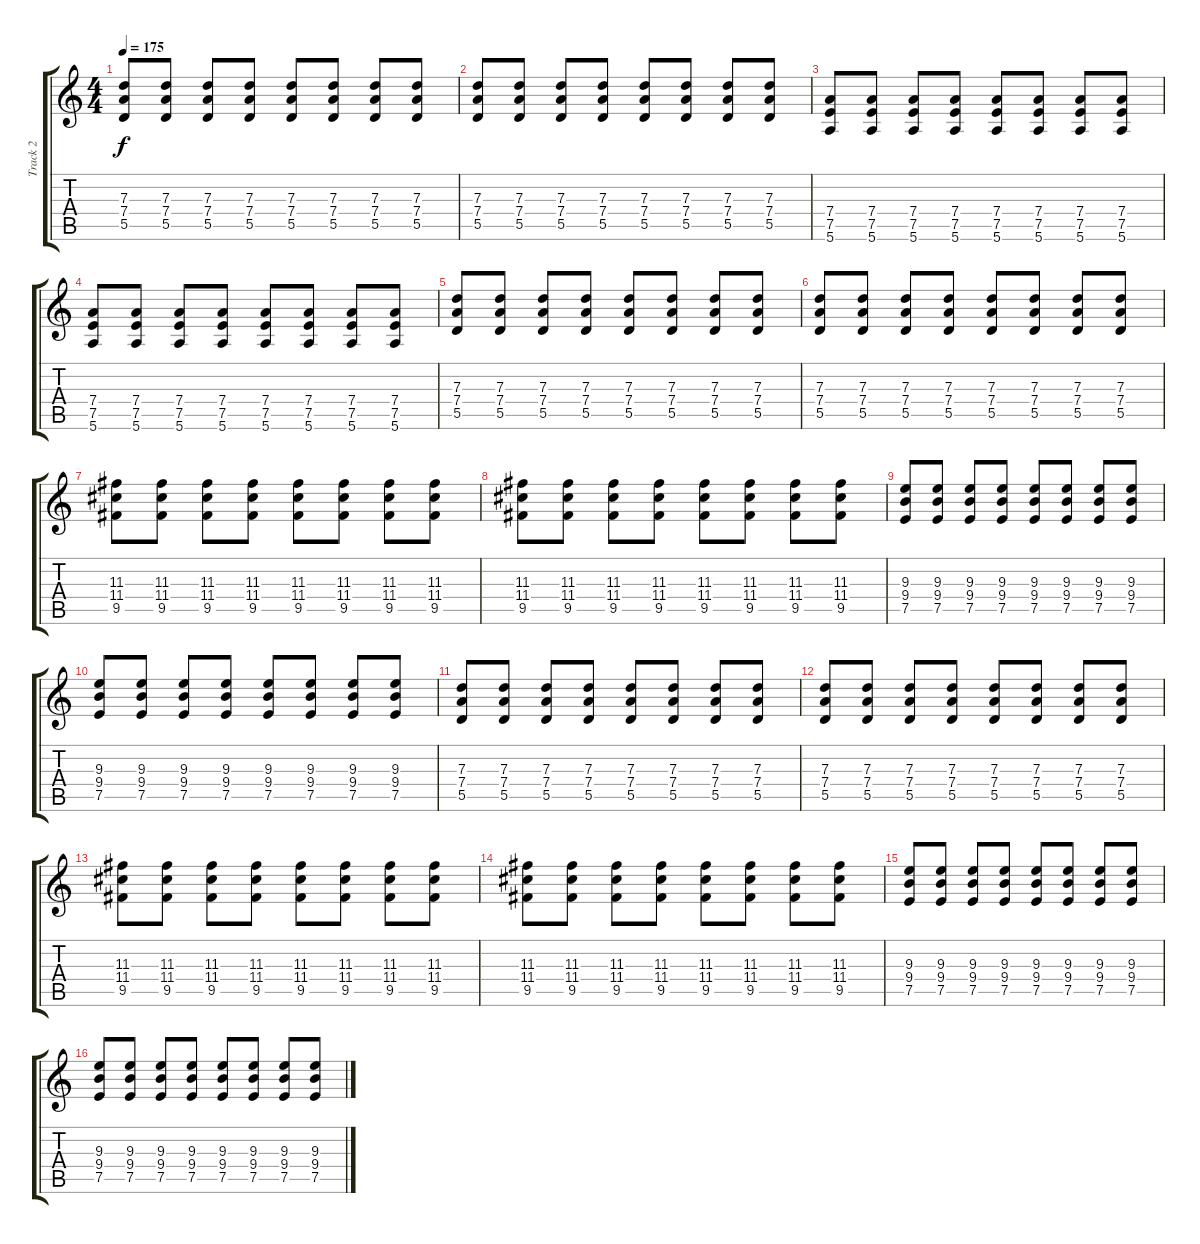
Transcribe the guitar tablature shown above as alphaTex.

\track ("Track 2" "Track 2") {instrument overdrivenguitar}
\staff {score tabs}
\tuning (E4 B3 G3 D3 A2 E2) {hide}
\ts (4 4)
\tempo 175
\clef g2
\ks c
(7.3 7.4 5.5).8{dy f} (7.3 7.4 5.5).8 (7.3 7.4 5.5).8 (7.3 7.4 5.5).8 (7.3 7.4 5.5).8 (7.3 7.4 5.5).8 (7.3 7.4 5.5).8 (7.3 7.4 5.5).8 |
(7.3 7.4 5.5).8 (7.3 7.4 5.5).8 (7.3 7.4 5.5).8 (7.3 7.4 5.5).8 (7.3 7.4 5.5).8 (7.3 7.4 5.5).8 (7.3 7.4 5.5).8 (7.3 7.4 5.5).8 |
(7.4 7.5 5.6).8 (7.4 7.5 5.6).8 (7.4 7.5 5.6).8 (7.4 7.5 5.6).8 (7.4 7.5 5.6).8 (7.4 7.5 5.6).8 (7.4 7.5 5.6).8 (7.4 7.5 5.6).8 |
(7.4 7.5 5.6).8 (7.4 7.5 5.6).8 (7.4 7.5 5.6).8 (7.4 7.5 5.6).8 (7.4 7.5 5.6).8 (7.4 7.5 5.6).8 (7.4 7.5 5.6).8 (7.4 7.5 5.6).8 |
(7.3 7.4 5.5).8 (7.3 7.4 5.5).8 (7.3 7.4 5.5).8 (7.3 7.4 5.5).8 (7.3 7.4 5.5).8 (7.3 7.4 5.5).8 (7.3 7.4 5.5).8 (7.3 7.4 5.5).8 |
(7.3 7.4 5.5).8 (7.3 7.4 5.5).8 (7.3 7.4 5.5).8 (7.3 7.4 5.5).8 (7.3 7.4 5.5).8 (7.3 7.4 5.5).8 (7.3 7.4 5.5).8 (7.3 7.4 5.5).8 |
(11.3 11.4 9.5).8 (11.3 11.4 9.5).8 (11.3 11.4 9.5).8 (11.3 11.4 9.5).8 (11.3 11.4 9.5).8 (11.3 11.4 9.5).8 (11.3 11.4 9.5).8 (11.3 11.4 9.5).8 |
(11.3 11.4 9.5).8 (11.3 11.4 9.5).8 (11.3 11.4 9.5).8 (11.3 11.4 9.5).8 (11.3 11.4 9.5).8 (11.3 11.4 9.5).8 (11.3 11.4 9.5).8 (11.3 11.4 9.5).8 |
(9.3 9.4 7.5).8 (9.3 9.4 7.5).8 (9.3 9.4 7.5).8 (9.3 9.4 7.5).8 (9.3 9.4 7.5).8 (9.3 9.4 7.5).8 (9.3 9.4 7.5).8 (9.3 9.4 7.5).8 |
(9.3 9.4 7.5).8 (9.3 9.4 7.5).8 (9.3 9.4 7.5).8 (9.3 9.4 7.5).8 (9.3 9.4 7.5).8 (9.3 9.4 7.5).8 (9.3 9.4 7.5).8 (9.3 9.4 7.5).8 |
(7.3 7.4 5.5).8 (7.3 7.4 5.5).8 (7.3 7.4 5.5).8 (7.3 7.4 5.5).8 (7.3 7.4 5.5).8 (7.3 7.4 5.5).8 (7.3 7.4 5.5).8 (7.3 7.4 5.5).8 |
(7.3 7.4 5.5).8 (7.3 7.4 5.5).8 (7.3 7.4 5.5).8 (7.3 7.4 5.5).8 (7.3 7.4 5.5).8 (7.3 7.4 5.5).8 (7.3 7.4 5.5).8 (7.3 7.4 5.5).8 |
(11.3 11.4 9.5).8 (11.3 11.4 9.5).8 (11.3 11.4 9.5).8 (11.3 11.4 9.5).8 (11.3 11.4 9.5).8 (11.3 11.4 9.5).8 (11.3 11.4 9.5).8 (11.3 11.4 9.5).8 |
(11.3 11.4 9.5).8 (11.3 11.4 9.5).8 (11.3 11.4 9.5).8 (11.3 11.4 9.5).8 (11.3 11.4 9.5).8 (11.3 11.4 9.5).8 (11.3 11.4 9.5).8 (11.3 11.4 9.5).8 |
(9.3 9.4 7.5).8 (9.3 9.4 7.5).8 (9.3 9.4 7.5).8 (9.3 9.4 7.5).8 (9.3 9.4 7.5).8 (9.3 9.4 7.5).8 (9.3 9.4 7.5).8 (9.3 9.4 7.5).8 |
(9.3 9.4 7.5).8 (9.3 9.4 7.5).8 (9.3 9.4 7.5).8 (9.3 9.4 7.5).8 (9.3 9.4 7.5).8 (9.3 9.4 7.5).8 (9.3 9.4 7.5).8 (9.3 9.4 7.5).8
